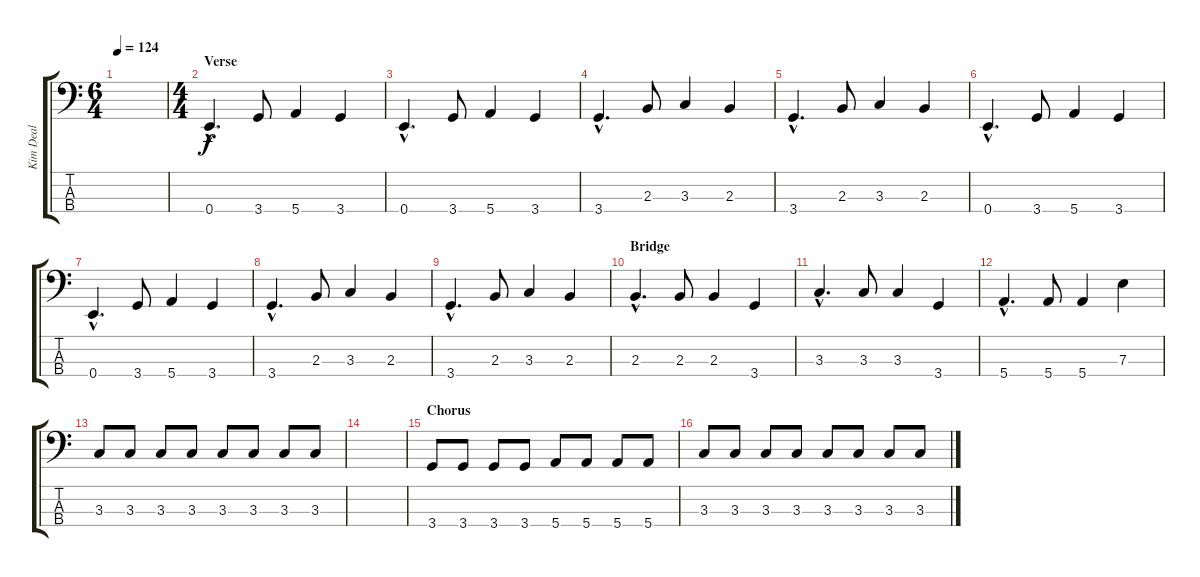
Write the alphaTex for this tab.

\track ("Kim Deal" "Kim Deal") {instrument electricbasspick}
\staff {score tabs}
\tuning (G2 D2 A1 E1) {hide}
\ts (6 4)
\tempo 124
\clef f4
\ks c
|
\ts (4 4)
\section ("" "Verse")
0.4{hac}.4{d} 3.4.8 5.4.4 3.4.4 |
0.4{hac}.4{d} 3.4.8 5.4.4 3.4.4 |
3.4{hac}.4{d} 2.3.8 3.3.4 2.3.4 |
3.4{hac}.4{d} 2.3.8 3.3.4 2.3.4 |
0.4{hac}.4{d} 3.4.8 5.4.4 3.4.4 |
0.4{hac}.4{d} 3.4.8 5.4.4 3.4.4 |
3.4{hac}.4{d} 2.3.8 3.3.4 2.3.4 |
3.4{hac}.4{d} 2.3.8 3.3.4 2.3.4 |
\section ("" "Bridge")
2.3{hac}.4{d} 2.3.8 2.3.4 3.4.4 |
3.3{hac}.4{d} 3.3.8 3.3.4 3.4.4 |
5.4{hac}.4{d} 5.4.8 5.4.4 7.3.4 |
3.3.8 3.3.8 3.3.8 3.3.8 3.3.8 3.3.8 3.3.8 3.3.8 |
|
\section ("" "Chorus")
3.4.8 3.4.8 3.4.8 3.4.8 5.4.8 5.4.8 5.4.8 5.4.8 |
3.3.8 3.3.8 3.3.8 3.3.8 3.3.8 3.3.8 3.3.8 3.3.8
